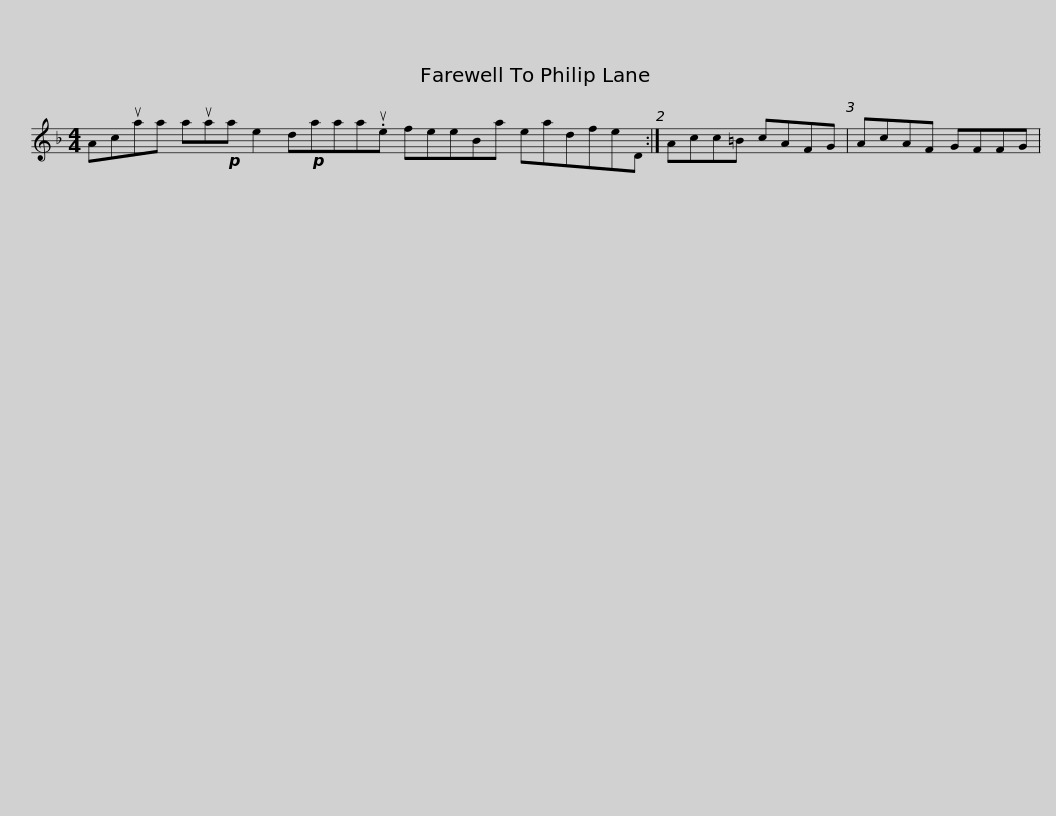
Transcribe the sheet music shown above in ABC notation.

X:1
L:1/8
M:4/4
I:linebreak $
K:F
V:1 treble
V:1
 Acuaa aua!p!a e2 d!p!aaa.ue feeBa eadfeD :| Acc=B cAFG |$ AcAF GFFG | %3
